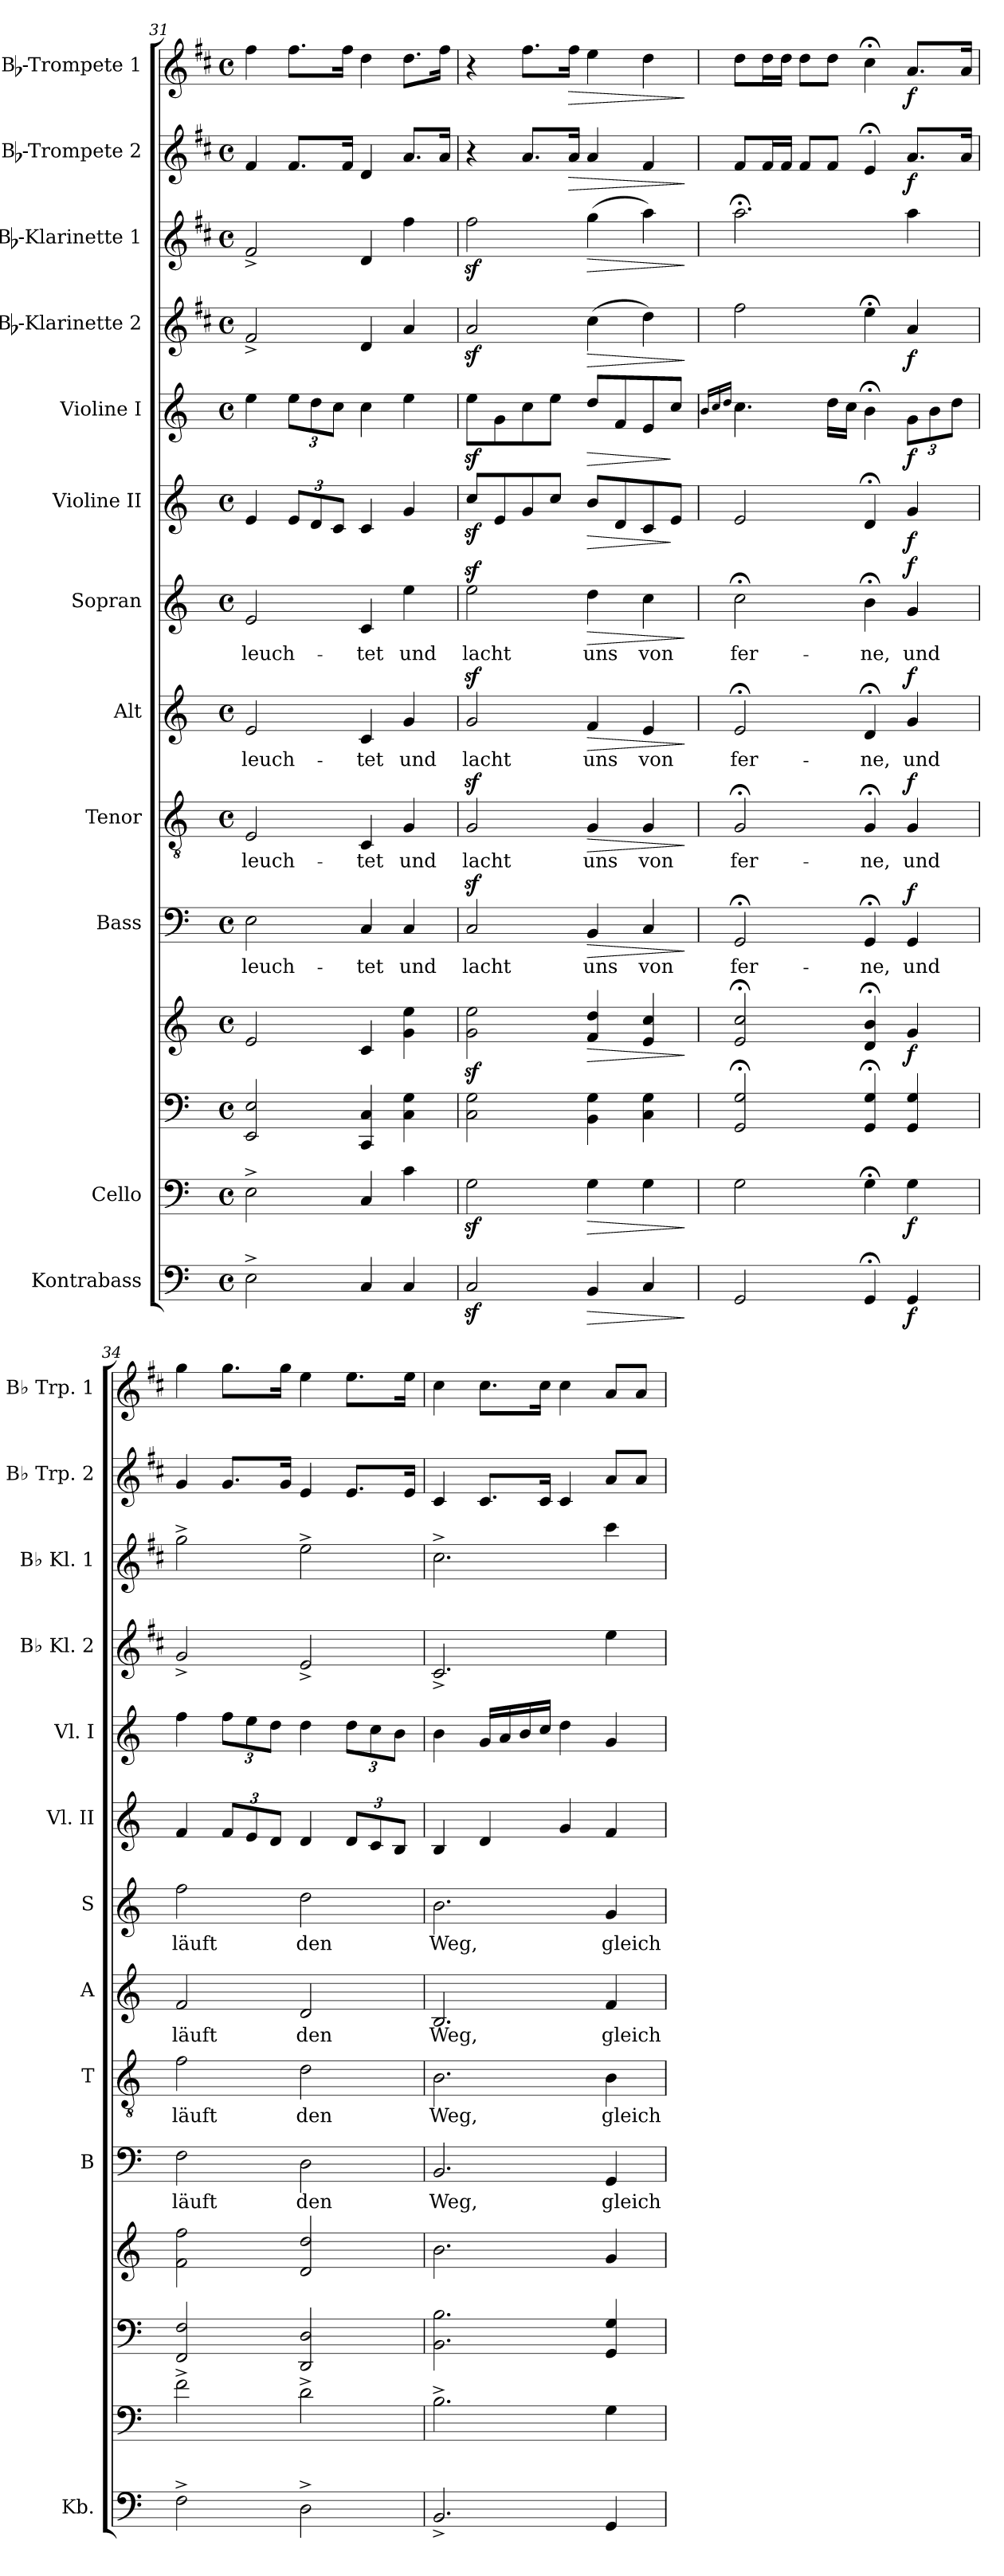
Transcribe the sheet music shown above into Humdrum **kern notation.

**kern	**dynam	**kern	**dynam	**kern	**kern	**dynam	**kern	**text	**dynam	**kern	**text	**dynam	**kern	**text	**dynam	**kern	**text	**dynam	**kern	**dynam	**kern	**dynam	**kern	**dynam	**kern	**dynam	**kern	**dynam	**kern	**dynam
*part13	*part13	*part12	*part12	*part11	*part11	*part11	*part10	*part10	*part10	*part9	*part9	*part9	*part8	*part8	*part8	*part7	*part7	*part7	*part6	*part6	*part5	*part5	*part4	*part4	*part3	*part3	*part2	*part2	*part1	*part1
*staff14	*staff14	*staff13	*staff13	*staff12	*staff11	*staff11/12	*staff10	*staff10	*staff10	*staff9	*staff9	*staff9	*staff8	*staff8	*staff8	*staff7	*staff7	*staff7	*staff6	*staff6	*staff5	*staff5	*staff4	*staff4	*staff3	*staff3	*staff2	*staff2	*staff1	*staff1
*I"Kontrabass	*	*I"Cello	*	*	*	*	*I"Bass	*	*	*I"Tenor	*	*	*I"Alt	*	*	*I"Sopran	*	*	*I"Violine II	*	*I"Violine I	*	*I"Bb-Klarinette 2	*	*I"Bb-Klarinette 1	*	*I"Bb-Trompete 2	*	*I"Bb-Trompete 1	*
*I'Kb.	*	*	*	*	*	*	*I'B	*	*	*I'T	*	*	*I'A	*	*	*I'S	*	*	*I'Vl. II	*	*I'Vl. I	*	*I'Bb Kl. 2	*	*I'Bb Kl. 1	*	*I'Bb Trp. 2	*	*I'Bb Trp. 1	*
*clefF4	*	*clefF4	*	*clefF4	*clefG2	*	*clefF4	*	*	*clefGv2	*	*	*clefG2	*	*	*clefG2	*	*	*clefG2	*	*clefG2	*	*clefG2	*	*clefG2	*	*clefG2	*	*clefG2	*
*ITrd7c12	*	*	*	*	*	*	*	*	*	*	*	*	*	*	*	*	*	*	*	*	*	*	*ITrd1c2	*	*ITrd1c2	*	*ITrd1c2	*	*ITrd1c2	*
*k[]	*	*k[]	*	*k[]	*k[]	*	*k[]	*	*	*k[]	*	*	*k[]	*	*	*k[]	*	*	*k[]	*	*k[]	*	*k[]	*	*k[]	*	*k[]	*	*k[]	*
*C:	*	*C:	*	*C:	*C:	*	*C:	*	*	*C:	*	*	*C:	*	*	*C:	*	*	*C:	*	*C:	*	*C:	*	*C:	*	*C:	*	*C:	*
*M4/4	*	*M4/4	*	*M4/4	*M4/4	*	*M4/4	*	*	*M4/4	*	*	*M4/4	*	*	*M4/4	*	*	*M4/4	*	*M4/4	*	*M4/4	*	*M4/4	*	*M4/4	*	*M4/4	*
*met(c)	*	*met(c)	*	*met(c)	*met(c)	*	*met(c)	*	*	*met(c)	*	*	*met(c)	*	*	*met(c)	*	*	*met(c)	*	*met(c)	*	*met(c)	*	*met(c)	*	*met(c)	*	*met(c)	*
=31	=31	=31	=31	=31	=31	=31	=31	=31	=31	=31	=31	=31	=31	=31	=31	=31	=31	=31	=31	=31	=31	=31	=31	=31	=31	=31	=31	=31	=31	=31
!	!	!	!	!	!	!	!	!LO:LY:b	!	!	!LO:LY:b	!	!	!LO:LY:b	!	!	!LO:LY:b	!	!	!	!	!	!	!	!	!	!	!	!	!
2EE^>\	.	2E^>\	.	2EE/ 2E/	2e/	.	2E\	leuch-	.	2E/	leuch-	.	2e/	leuch-	.	2e/	leuch-	.	4e/	.	4ee\	.	2e^</	.	2e^</	.	4e/	.	4ee\	.
.	.	.	.	.	.	.	.	.	.	.	.	.	.	.	.	.	.	.	12e/L	.	12ee\L	.	.	.	.	.	8.e/L	.	8.ee\L	.
.	.	.	.	.	.	.	.	.	.	.	.	.	.	.	.	.	.	.	12d/	.	12dd\	.	.	.	.	.	.	.	.	.
.	.	.	.	.	.	.	.	.	.	.	.	.	.	.	.	.	.	.	12c/J	.	12cc\J	.	.	.	.	.	.	.	.	.
.	.	.	.	.	.	.	.	.	.	.	.	.	.	.	.	.	.	.	.	.	.	.	.	.	.	.	16e/Jk	.	16ee\Jk	.
!	!	!	!	!	!	!	!	!LO:LY:b	!	!	!LO:LY:b	!	!	!LO:LY:b	!	!	!LO:LY:b	!	!	!	!	!	!	!	!	!	!	!	!	!
4CC/	.	4C/	.	4CC/ 4C/	4c/	.	4C/	-tet	.	4C/	-tet	.	4c/	-tet	.	4c/	-tet	.	4c/	.	4cc\	.	4c/	.	4c/	.	4c/	.	4cc\	.
!	!	!	!	!	!	!	!	!LO:LY:b	!	!	!LO:LY:b	!	!	!LO:LY:b	!	!	!LO:LY:b	!	!	!	!	!	!	!	!	!	!	!	!	!
4CC/	.	4c\	.	4C\ 4G\	4g\ 4ee\	.	4C/	und	.	4G/	und	.	4g/	und	.	4ee\	und	.	4g/	.	4ee\	.	4g/	.	4ee\	.	8.g/L	.	8.cc\L	.
.	.	.	.	.	.	.	.	.	.	.	.	.	.	.	.	.	.	.	.	.	.	.	.	.	.	.	16g/Jk	.	16ee\Jk	.
=32	=32	=32	=32	=32	=32	=32	=32	=32	=32	=32	=32	=32	=32	=32	=32	=32	=32	=32	=32	=32	=32	=32	=32	=32	=32	=32	=32	=32	=32	=32
!	!	!	!	!	!	!	!	!LO:LY:b	!	!	!LO:LY:b	!	!	!LO:LY:b	!	!	!LO:LY:b	!	!	!	!	!	!	!	!	!	!	!	!	!
2CCz</	.	2Gz<\	.	2C\ 2G\	2g\z< 2ee\z<	.	2Cz>/	lacht	.	2Gz>/	lacht	.	2gz>/	lacht	.	2eez>\	lacht	.	8ccz</L	.	8eez<\L	.	2gz</	.	2eez<\	.	4r	.	4r	.
.	.	.	.	.	.	.	.	.	.	.	.	.	.	.	.	.	.	.	8e/	.	8g\	.	.	.	.	.	.	.	.	.
.	.	.	.	.	.	.	.	.	.	.	.	.	.	.	.	.	.	.	8g/	.	8cc\	.	.	.	.	.	8.g/L	.	8.ee\L	.
.	.	.	.	.	.	.	.	.	.	.	.	.	.	.	.	.	.	.	8cc/J	.	8ee\J	.	.	.	.	.	.	.	.	.
!	!	!	!	!	!	!	!	!	!	!	!	!	!	!	!	!	!	!	!	!	!	!	!	!	!	!	!	!LO:HP:b	!	!LO:HP:b
.	.	.	.	.	.	.	.	.	.	.	.	.	.	.	.	.	.	.	.	.	.	.	.	.	.	.	16g/Jk	>	16ee\Jk	>
!	!LO:HP:b	!	!LO:HP:b	!	!	!LO:HP:b	!	!LO:LY:b	!LO:HP:b	!	!LO:LY:b	!LO:HP:b	!	!LO:LY:b	!LO:HP:b	!	!LO:LY:b	!LO:HP:b	!	!LO:HP:b	!	!LO:HP:b	!	!LO:HP:b	!	!LO:HP:b	!	!	!	!
4BBB/	>	4G\	>	4BB\ 4G\	4f/ 4dd/	>	4BB/	uns	>	4G/	uns	>	4f/	uns	>	4dd\	uns	>	8b/L	>	8dd/L	>	(>4b\	>	(>4ff\	>	4g/	.	4dd\	.
.	.	.	.	.	.	.	.	.	.	.	.	.	.	.	.	.	.	.	8d/	.	8f/	.	.	.	.	.	.	.	.	.
!	!	!	!	!	!	!	!	!LO:LY:b	!	!	!LO:LY:b	!	!	!LO:LY:b	!	!	!LO:LY:b	!	!	!	!	!	!	!	!	!	!	!	!	!
4CC/	.	4G\	.	4C\ 4G\	4e/ 4cc/	.	4C/	von	.	4G/	von	.	4e/	von	.	4cc\	von	.	8c/	.	8e/	.	4cc\)	.	4gg\)	.	4e/	.	4cc\	.
.	.	.	.	.	.	.	.	.	.	.	.	.	.	.	.	.	.	.	8e/J	]	8cc/J	]	.	.	.	.	.	.	.	.
.	]	.	]	.	.	]	.	.	]	.	.	]	.	.	]	.	.	]	.	.	.	.	.	]	.	]	.	]	.	]
!!LO:PB:g=z
=33	=33	=33	=33	=33	=33	=33	=33	=33	=33	=33	=33	=33	=33	=33	=33	=33	=33	=33	=33	=33	=33	=33	=33	=33	=33	=33	=33	=33	=33	=33
.	.	.	.	.	.	.	.	.	.	.	.	.	.	.	.	.	.	.	.	.	16qb/LL	.	.	.	.	.	.	.	.	.
.	.	.	.	.	.	.	.	.	.	.	.	.	.	.	.	.	.	.	.	.	16qcc/	.	.	.	.	.	.	.	.	.
.	.	.	.	.	.	.	.	.	.	.	.	.	.	.	.	.	.	.	.	.	16qdd/JJ	.	.	.	.	.	.	.	.	.
!	!	!	!	!	!	!	!	!LO:LY:b	!	!	!LO:LY:b	!	!	!LO:LY:b	!	!	!LO:LY:b	!	!	!	!	!	!	!	!	!	!	!	!	!
2GGG/	.	2G\	.	2GG/; 2G/;	2e/;< 2cc/;<	.	2GG;</	fer-	.	2G;</	fer-	.	2e;</	fer-	.	2cc;<\	fer-	.	2e/	.	4.cc\	.	2ee\	.	2.gg;<\	.	8e/L	.	8cc\L	.
.	.	.	.	.	.	.	.	.	.	.	.	.	.	.	.	.	.	.	.	.	.	.	.	.	.	.	16e/L	.	16cc\L	.
.	.	.	.	.	.	.	.	.	.	.	.	.	.	.	.	.	.	.	.	.	.	.	.	.	.	.	16e/JJ	.	16cc\JJ	.
.	.	.	.	.	.	.	.	.	.	.	.	.	.	.	.	.	.	.	.	.	.	.	.	.	.	.	8e/L	.	8cc\L	.
.	.	.	.	.	.	.	.	.	.	.	.	.	.	.	.	.	.	.	.	.	16dd\LL	.	.	.	.	.	8e/J	.	8cc\J	.
.	.	.	.	.	.	.	.	.	.	.	.	.	.	.	.	.	.	.	.	.	16cc\JJ	.	.	.	.	.	.	.	.	.
!	!	!	!	!	!	!	!	!LO:LY:b	!	!	!LO:LY:b	!	!	!LO:LY:b	!	!	!LO:LY:b	!	!	!	!	!	!	!	!	!	!	!	!	!
4GGG;/	.	4G;<\	.	4GG/; 4G/;	4d/;< 4b/;<	.	4GG;</	-ne,	.	4G;</	-ne,	.	4d;</	-ne,	.	4b;<\	-ne,	.	4d;/	.	4b;<\	.	4dd;<\	.	.	.	4d;/	.	4b;<\	.
!	!LO:DY:b	!	!LO:DY:b	!	!	!LO:DY:b	!	!LO:LY:b	!LO:DY:a	!	!LO:LY:b	!LO:DY:a	!	!LO:LY:b	!LO:DY:a	!	!LO:LY:b	!LO:DY:a	!	!LO:DY:b	!	!LO:DY:b	!	!LO:DY:b	!	!	!	!LO:DY:b	!	!LO:DY:b
4GGG/	f	4G\	f	4GG/ 4G/	4g/	f	4GG/	und	f	4G/	und	f	4g/	und	f	4g/	und	f	4g/	f	12g\L	f	4g/	f	4gg\	.	8.g/L	f	8.g/L	f
.	.	.	.	.	.	.	.	.	.	.	.	.	.	.	.	.	.	.	.	.	12b\	.	.	.	.	.	.	.	.	.
.	.	.	.	.	.	.	.	.	.	.	.	.	.	.	.	.	.	.	.	.	12dd\J	.	.	.	.	.	.	.	.	.
.	.	.	.	.	.	.	.	.	.	.	.	.	.	.	.	.	.	.	.	.	.	.	.	.	.	.	16g/Jk	.	16g/Jk	.
=34	=34	=34	=34	=34	=34	=34	=34	=34	=34	=34	=34	=34	=34	=34	=34	=34	=34	=34	=34	=34	=34	=34	=34	=34	=34	=34	=34	=34	=34	=34
!	!	!	!	!	!	!	!	!LO:LY:b	!	!	!LO:LY:b	!	!	!LO:LY:b	!	!	!LO:LY:b	!	!	!	!	!	!	!	!	!	!	!	!	!
2FF^>\	.	2f^>\	.	2FF/ 2F/	2f\ 2ff\	.	2F\	läuft	.	2f\	läuft	.	2f/	läuft	.	2ff\	läuft	.	4f/	.	4ff\	.	2f^</	.	2ff^>\	.	4f/	.	4ff\	.
.	.	.	.	.	.	.	.	.	.	.	.	.	.	.	.	.	.	.	12f/L	.	12ff\L	.	.	.	.	.	8.f/L	.	8.ff\L	.
.	.	.	.	.	.	.	.	.	.	.	.	.	.	.	.	.	.	.	12e/	.	12ee\	.	.	.	.	.	.	.	.	.
.	.	.	.	.	.	.	.	.	.	.	.	.	.	.	.	.	.	.	12d/J	.	12dd\J	.	.	.	.	.	.	.	.	.
.	.	.	.	.	.	.	.	.	.	.	.	.	.	.	.	.	.	.	.	.	.	.	.	.	.	.	16f/Jk	.	16ff\Jk	.
!	!	!	!	!	!	!	!	!LO:LY:b	!	!	!LO:LY:b	!	!	!LO:LY:b	!	!	!LO:LY:b	!	!	!	!	!	!	!	!	!	!	!	!	!
2DD^>\	.	2d^>\	.	2DD/ 2D/	2d/ 2dd/	.	2D\	den	.	2d\	den	.	2d/	den	.	2dd\	den	.	4d/	.	4dd\	.	2d^</	.	2dd^>\	.	4d/	.	4dd\	.
.	.	.	.	.	.	.	.	.	.	.	.	.	.	.	.	.	.	.	12d/L	.	12dd\L	.	.	.	.	.	8.d/L	.	8.dd\L	.
.	.	.	.	.	.	.	.	.	.	.	.	.	.	.	.	.	.	.	12c/	.	12cc\	.	.	.	.	.	.	.	.	.
.	.	.	.	.	.	.	.	.	.	.	.	.	.	.	.	.	.	.	12B/J	.	12b\J	.	.	.	.	.	.	.	.	.
.	.	.	.	.	.	.	.	.	.	.	.	.	.	.	.	.	.	.	.	.	.	.	.	.	.	.	16d/Jk	.	16dd\Jk	.
=35	=35	=35	=35	=35	=35	=35	=35	=35	=35	=35	=35	=35	=35	=35	=35	=35	=35	=35	=35	=35	=35	=35	=35	=35	=35	=35	=35	=35	=35	=35
!	!	!	!	!	!	!	!	!LO:LY:b	!	!	!LO:LY:b	!	!	!LO:LY:b	!	!	!LO:LY:b	!	!	!	!	!	!	!	!	!	!	!	!	!
2.BBB^</	.	2.B^>\	.	2.BB\ 2.B\	2.b\	.	2.BB/	Weg,	.	2.B\	Weg,	.	2.B/	Weg,	.	2.b\	Weg,	.	4B/	.	4b\	.	2.B^</	.	2.b^>\	.	4B/	.	4b\	.
.	.	.	.	.	.	.	.	.	.	.	.	.	.	.	.	.	.	.	4d/	.	16g/LL	.	.	.	.	.	8.B/L	.	8.b\L	.
.	.	.	.	.	.	.	.	.	.	.	.	.	.	.	.	.	.	.	.	.	16a/	.	.	.	.	.	.	.	.	.
.	.	.	.	.	.	.	.	.	.	.	.	.	.	.	.	.	.	.	.	.	16b/	.	.	.	.	.	.	.	.	.
.	.	.	.	.	.	.	.	.	.	.	.	.	.	.	.	.	.	.	.	.	16cc/JJ	.	.	.	.	.	16B/Jk	.	16b\Jk	.
.	.	.	.	.	.	.	.	.	.	.	.	.	.	.	.	.	.	.	4g/	.	4dd\	.	.	.	.	.	4B/	.	4b\	.
!	!	!	!	!	!	!	!	!LO:LY:b	!	!	!LO:LY:b	!	!	!LO:LY:b	!	!	!LO:LY:b	!	!	!	!	!	!	!	!	!	!	!	!	!
4GGG/	.	4G\	.	4GG/ 4G/	4g/	.	4GG/	gleich	.	4B\	gleich	.	4f/	gleich	.	4g/	gleich	.	4f/	.	4g/	.	4dd\	.	4bb\	.	8g/L	.	8g/L	.
.	.	.	.	.	.	.	.	.	.	.	.	.	.	.	.	.	.	.	.	.	.	.	.	.	.	.	8g/J	.	8g/J	.
=	=	=	=	=	=	=	=	=	=	=	=	=	=	=	=	=	=	=	=	=	=	=	=	=	=	=	=	=	=	=
*-	*-	*-	*-	*-	*-	*-	*-	*-	*-	*-	*-	*-	*-	*-	*-	*-	*-	*-	*-	*-	*-	*-	*-	*-	*-	*-	*-	*-	*-	*-
